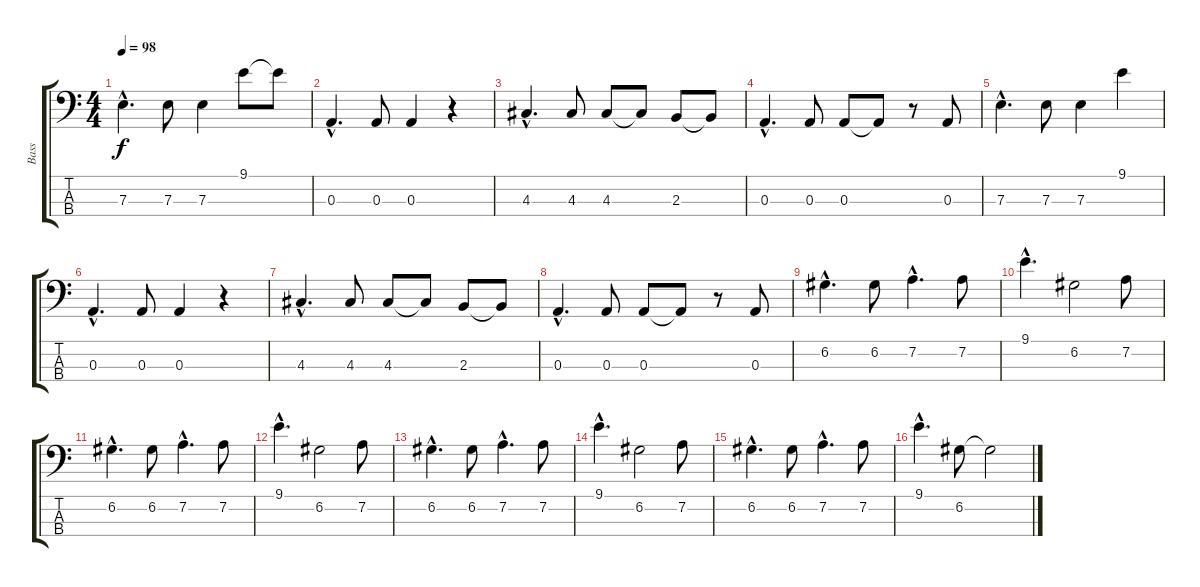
\track ("Bass" "Bass") {instrument acousticbass}
\staff {score tabs}
\tuning (G2 D2 A1 E1) {hide}
\ts (4 4)
\tempo 98
\clef f4
\ks c
7.3{hac}.4{d dy f} 7.3.8 7.3.4 9.1.8 9.1{t}.8 |
0.3{hac}.4{d} 0.3.8 0.3.4 r.4 |
4.3{hac}.4{d} 4.3.8 4.3.8 4.3{t}.8 2.3.8 2.3{t}.8 |
0.3{hac}.4{d} 0.3.8 0.3.8 0.3{t}.8 r.8 0.3.8 |
7.3{hac}.4{d} 7.3.8 7.3.4 9.1.4 |
0.3{hac}.4{d} 0.3.8 0.3.4 r.4 |
4.3{hac}.4{d} 4.3.8 4.3.8 4.3{t}.8 2.3.8 2.3{t}.8 |
0.3{hac}.4{d} 0.3.8 0.3.8 0.3{t}.8 r.8 0.3.8 |
6.2{hac}.4{d} 6.2.8 7.2{hac}.4{d} 7.2.8 |
9.1{hac}.4{d} 6.2.2 7.2.8 |
6.2{hac}.4{d} 6.2.8 7.2{hac}.4{d} 7.2.8 |
9.1{hac}.4{d} 6.2.2 7.2.8 |
6.2{hac}.4{d} 6.2.8 7.2{hac}.4{d} 7.2.8 |
9.1{hac}.4{d} 6.2.2 7.2.8 |
6.2{hac}.4{d} 6.2.8 7.2{hac}.4{d} 7.2.8 |
9.1{hac}.4{d} 6.2.8 6.2{t}.2
